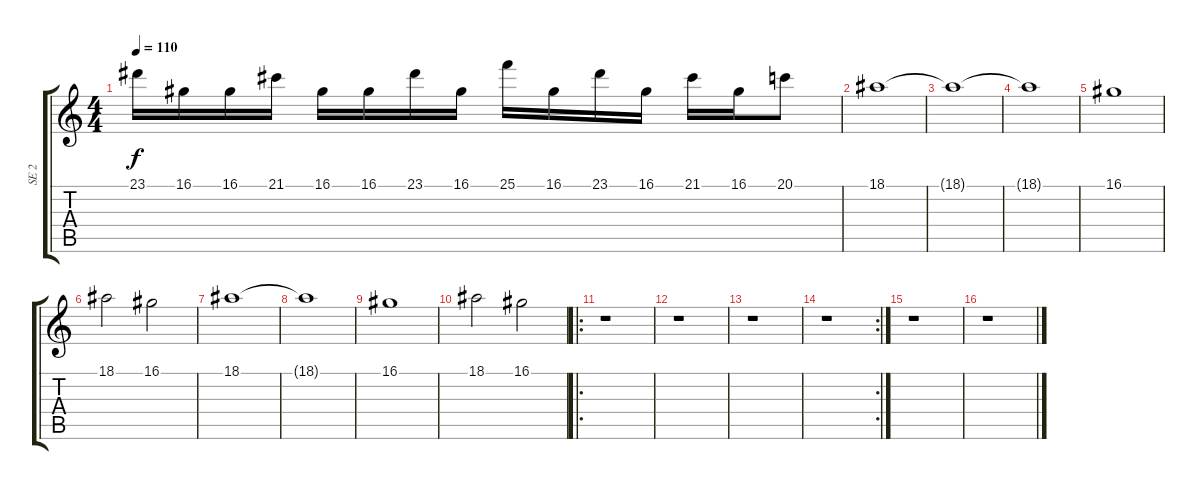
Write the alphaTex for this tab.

\track ("SE 2" "SE 2") {instrument stringensemble1}
\staff {score tabs}
\tuning (E4 B3 G3 D3 A2 E2) {hide}
\ts (4 4)
\tempo 110
\clef g2
\ks c
23.1.16{dy f} 16.1.16 16.1.16 21.1.16 16.1.16 16.1.16 23.1.16 16.1.16 25.1.16 16.1.16 23.1.16 16.1.16 21.1.16 16.1.16 20.1.8 |
\section ("" "")
18.1.1{volume 8 instrument stringensemble1} |
18.1{t}.1 |
18.1{t}.1 |
16.1.1{volume 6} |
18.1.2 16.1.2 |
18.1.1{volume 4} |
18.1{t}.1 |
16.1.1{volume 0} |
18.1.2 16.1.2 |
\ro
r.1 |
r.1 |
r.1 |
\rc 2
r.1 |
r.1 |
r.1
